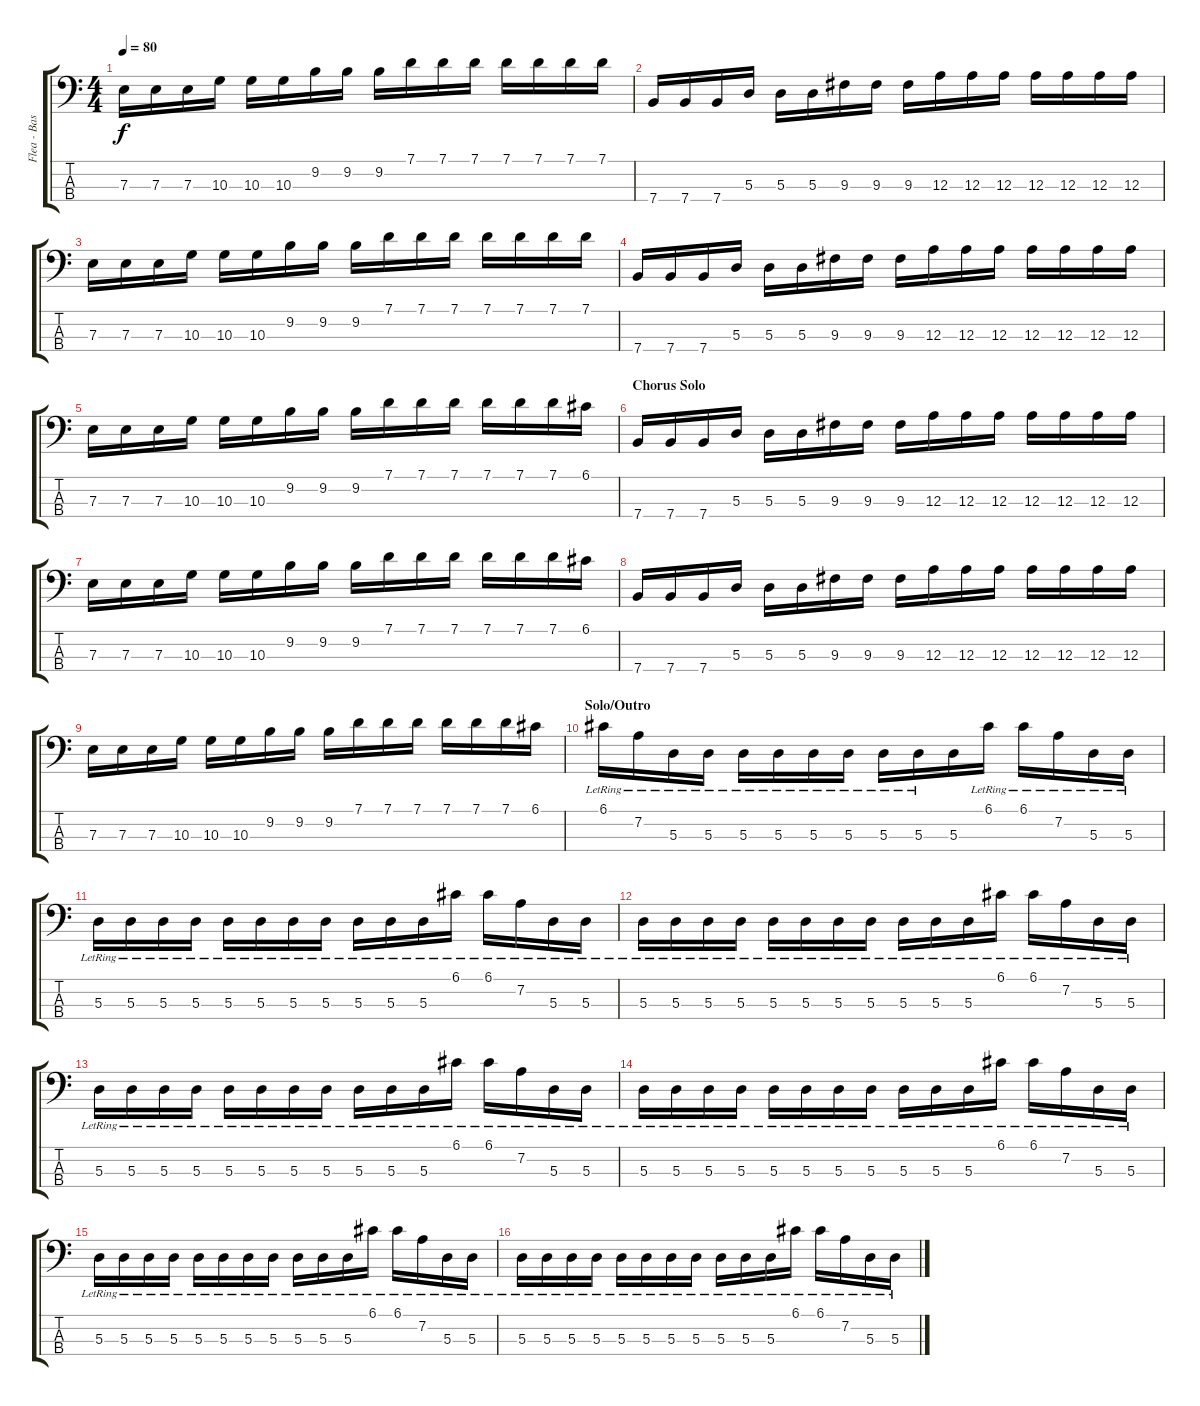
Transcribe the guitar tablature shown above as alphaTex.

\track ("Flea - Bass" "Flea - Bas") {instrument electricbassfinger}
\staff {score tabs}
\tuning (G2 D2 A1 E1) {hide}
\ts (4 4)
\tempo 80
\clef f4
\ks c
7.3.16{dy f} 7.3.16 7.3.16 10.3.16 10.3.16 10.3.16 9.2.16 9.2.16 9.2.16 7.1.16 7.1.16 7.1.16 7.1.16 7.1.16 7.1.16 7.1.16 |
7.4.16 7.4.16 7.4.16 5.3.16 5.3.16 5.3.16 9.3.16 9.3.16 9.3.16 12.3.16 12.3.16 12.3.16 12.3.16 12.3.16 12.3.16 12.3.16 |
7.3.16 7.3.16 7.3.16 10.3.16 10.3.16 10.3.16 9.2.16 9.2.16 9.2.16 7.1.16 7.1.16 7.1.16 7.1.16 7.1.16 7.1.16 7.1.16 |
7.4.16 7.4.16 7.4.16 5.3.16 5.3.16 5.3.16 9.3.16 9.3.16 9.3.16 12.3.16 12.3.16 12.3.16 12.3.16 12.3.16 12.3.16 12.3.16 |
7.3.16 7.3.16 7.3.16 10.3.16 10.3.16 10.3.16 9.2.16 9.2.16 9.2.16 7.1.16 7.1.16 7.1.16 7.1.16 7.1.16 7.1.16 6.1.16 |
\section ("" "Chorus Solo")
7.4.16 7.4.16 7.4.16 5.3.16 5.3.16 5.3.16 9.3.16 9.3.16 9.3.16 12.3.16 12.3.16 12.3.16 12.3.16 12.3.16 12.3.16 12.3.16 |
7.3.16 7.3.16 7.3.16 10.3.16 10.3.16 10.3.16 9.2.16 9.2.16 9.2.16 7.1.16 7.1.16 7.1.16 7.1.16 7.1.16 7.1.16 6.1.16 |
7.4.16 7.4.16 7.4.16 5.3.16 5.3.16 5.3.16 9.3.16 9.3.16 9.3.16 12.3.16 12.3.16 12.3.16 12.3.16 12.3.16 12.3.16 12.3.16 |
7.3.16 7.3.16 7.3.16 10.3.16 10.3.16 10.3.16 9.2.16 9.2.16 9.2.16 7.1.16 7.1.16 7.1.16 7.1.16 7.1.16 7.1.16 6.1.16 |
\section ("" "Solo/Outro")
6.1{lr}.16 7.2{lr}.16 5.3{lr}.16 5.3{lr}.16 5.3{lr}.16 5.3{lr}.16 5.3{lr}.16 5.3{lr}.16 5.3{lr}.16 5.3{lr}.16 5.3.16 6.1{lr}.16 6.1{lr}.16 7.2{lr}.16 5.3{lr}.16 5.3{lr}.16 |
5.3{lr}.16 5.3{lr}.16 5.3{lr}.16 5.3{lr}.16 5.3{lr}.16 5.3{lr}.16 5.3{lr}.16 5.3{lr}.16 5.3{lr}.16 5.3{lr}.16 5.3{lr}.16 6.1{lr}.16 6.1{lr}.16 7.2{lr}.16 5.3{lr}.16 5.3{lr}.16 |
5.3{lr}.16 5.3{lr}.16 5.3{lr}.16 5.3{lr}.16 5.3{lr}.16 5.3{lr}.16 5.3{lr}.16 5.3{lr}.16 5.3{lr}.16 5.3{lr}.16 5.3{lr}.16 6.1{lr}.16 6.1{lr}.16 7.2{lr}.16 5.3{lr}.16 5.3{lr}.16 |
5.3{lr}.16 5.3{lr}.16 5.3{lr}.16 5.3{lr}.16 5.3{lr}.16 5.3{lr}.16 5.3{lr}.16 5.3{lr}.16 5.3{lr}.16 5.3{lr}.16 5.3{lr}.16 6.1{lr}.16 6.1{lr}.16 7.2{lr}.16 5.3{lr}.16 5.3{lr}.16 |
5.3{lr}.16 5.3{lr}.16 5.3{lr}.16 5.3{lr}.16 5.3{lr}.16 5.3{lr}.16 5.3{lr}.16 5.3{lr}.16 5.3{lr}.16 5.3{lr}.16 5.3{lr}.16 6.1{lr}.16 6.1{lr}.16 7.2{lr}.16 5.3{lr}.16 5.3{lr}.16 |
5.3{lr}.16 5.3{lr}.16 5.3{lr}.16 5.3{lr}.16 5.3{lr}.16 5.3{lr}.16 5.3{lr}.16 5.3{lr}.16 5.3{lr}.16 5.3{lr}.16 5.3{lr}.16 6.1{lr}.16 6.1{lr}.16 7.2{lr}.16 5.3{lr}.16 5.3{lr}.16 |
5.3{lr}.16 5.3{lr}.16 5.3{lr}.16 5.3{lr}.16 5.3{lr}.16 5.3{lr}.16 5.3{lr}.16 5.3{lr}.16 5.3{lr}.16 5.3{lr}.16 5.3{lr}.16 6.1{lr}.16 6.1{lr}.16 7.2{lr}.16 5.3{lr}.16 5.3{lr}.16
